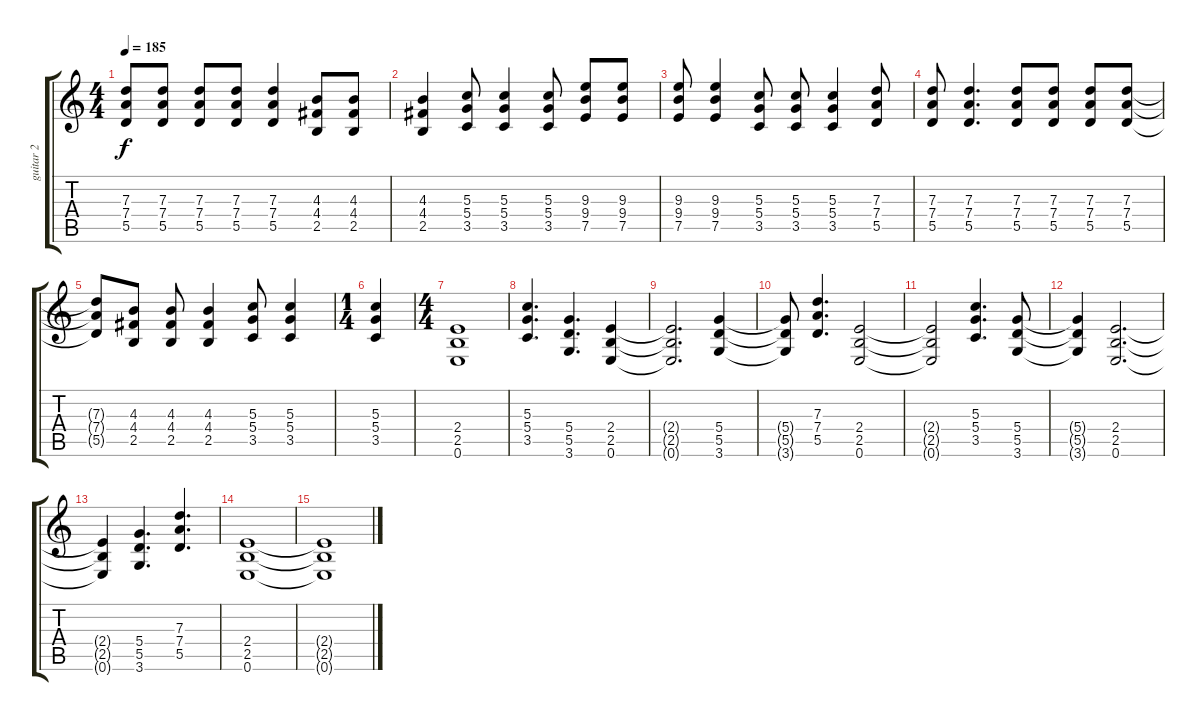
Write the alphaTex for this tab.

\track ("guitar 2" "guitar 2") {solo instrument distortionguitar}
\staff {score tabs}
\tuning (E4 B3 G3 D3 A2 E2) {hide}
\ts (4 4)
\tempo 185
\clef g2
\ks c
(7.3{t} 7.4{t} 5.5{t}).8{dy f} (7.3 7.4 5.5).8 (7.3 7.4 5.5).8 (7.3 7.4 5.5).8 (7.3 7.4 5.5).4 (4.3 4.4 2.5).8 (4.3 4.4 2.5).8 |
(4.3 4.4 2.5).4 (5.3 5.4 3.5).8 (5.3 5.4 3.5).4 (5.3 5.4 3.5).8 (9.3 9.4 7.5).8 (9.3 9.4 7.5).8 |
(9.3 9.4 7.5).8 (9.3 9.4 7.5).4 (5.3 5.4 3.5).8 (5.3 5.4 3.5).8 (5.3 5.4 3.5).4 (7.3 7.4 5.5).8 |
(7.3 7.4 5.5).8 (7.3 7.4 5.5).4{d} (7.3 7.4 5.5).8 (7.3 7.4 5.5).8 (7.3 7.4 5.5).8 (7.3 7.4 5.5).8 |
(7.3{t} 7.4{t} 5.5{t}).8 (4.3 4.4 2.5).8 (4.3 4.4 2.5).8 (4.3 4.4 2.5).4 (5.3 5.4 3.5).8 (5.3 5.4 3.5).4 |
\ts (1 4)
(5.3 5.4 3.5).4 |
\ts (4 4)
(2.4 2.5 0.6).1 |
(5.3 5.4 3.5).4{d} (5.4 5.5 3.6).4{d} (2.4 2.5 0.6).4 |
(2.4{t} 2.5{t} 0.6{t}).2{d} (5.4 5.5 3.6).4 |
(5.4{t} 5.5{t} 3.6{t}).8 (7.3 7.4 5.5).4{d} (2.4 2.5 0.6).2 |
(2.4{t} 2.5{t} 0.6{t}).2 (5.3 5.4 3.5).4{d} (5.4 5.5 3.6).8 |
(5.4{t} 5.5{t} 3.6{t}).4 (2.4 2.5 0.6).2{d} |
(2.4{t} 2.5{t} 0.6{t}).4 (5.4 5.5 3.6).4{d} (7.3 7.4 5.5).4{d} |
(2.4 2.5 0.6).1 |
(2.4{t} 2.5{t} 0.6{t}).1
